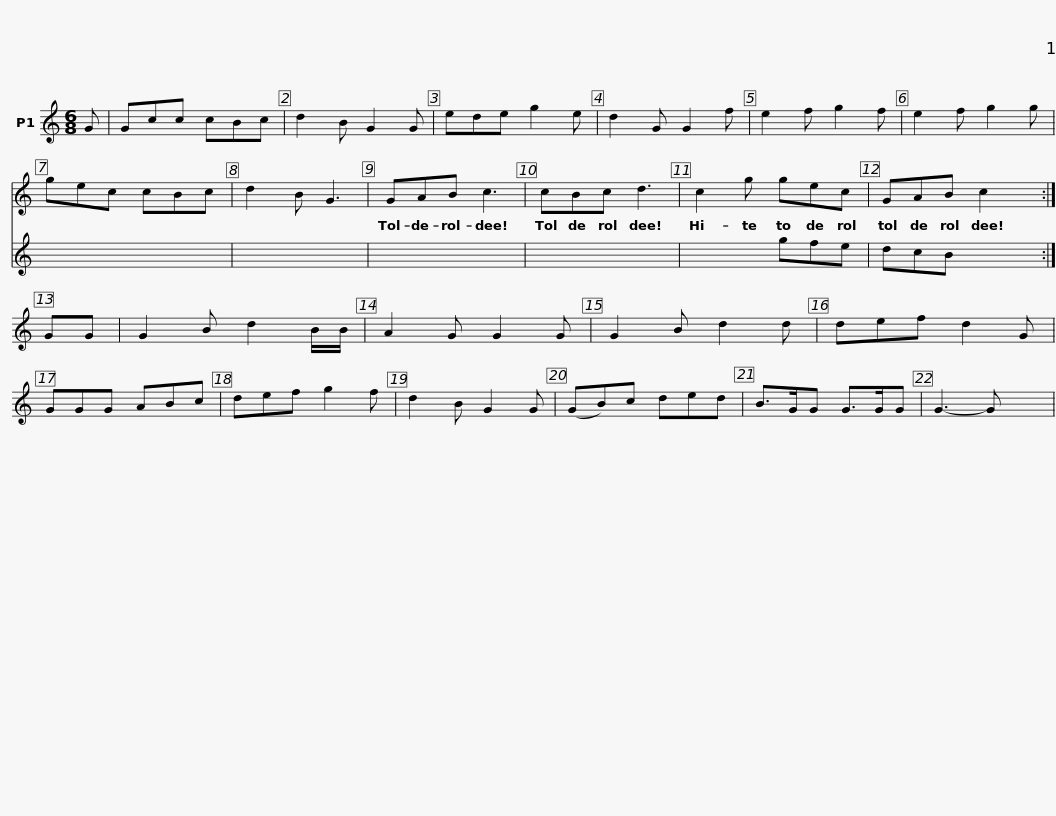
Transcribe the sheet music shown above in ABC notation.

X:1
%%score 1 2
L:1/8
M:6/8
I:linebreak $
K:C
V:1 treble
V:2 treble
V:1
 G | Gcc cBc | d2 B G2 G | ede g2 e | d2 G G2 f | %5
 e2 f g2 f | e2 f g2 g |$ gec cBc | d2 B G3 | GAB c3 | %10
 cBc d3 | c2 g gec | GAB c2 x :| GG |$ G2 B d2 B/B/ | %15
 A2 G G2 G | G2 B d2 d | def d2 G | GGG ABc |$ def g2 f | %20
 d2 B G2 G | (GB)c ded | B>GG G>GG | G3- G x2 | %24
V:2
 x | x6 | x6 | x6 | x6 | %5
 x6 | x6 |$ x6 | x6 | x6 | %10
 x6 | x3 gfe | dcB x3 :| x2 |$ x6 | %15
 x6 | x6 | x6 | x6 |$ x6 | %20
 x6 | x6 | x6 | x6 | %24
